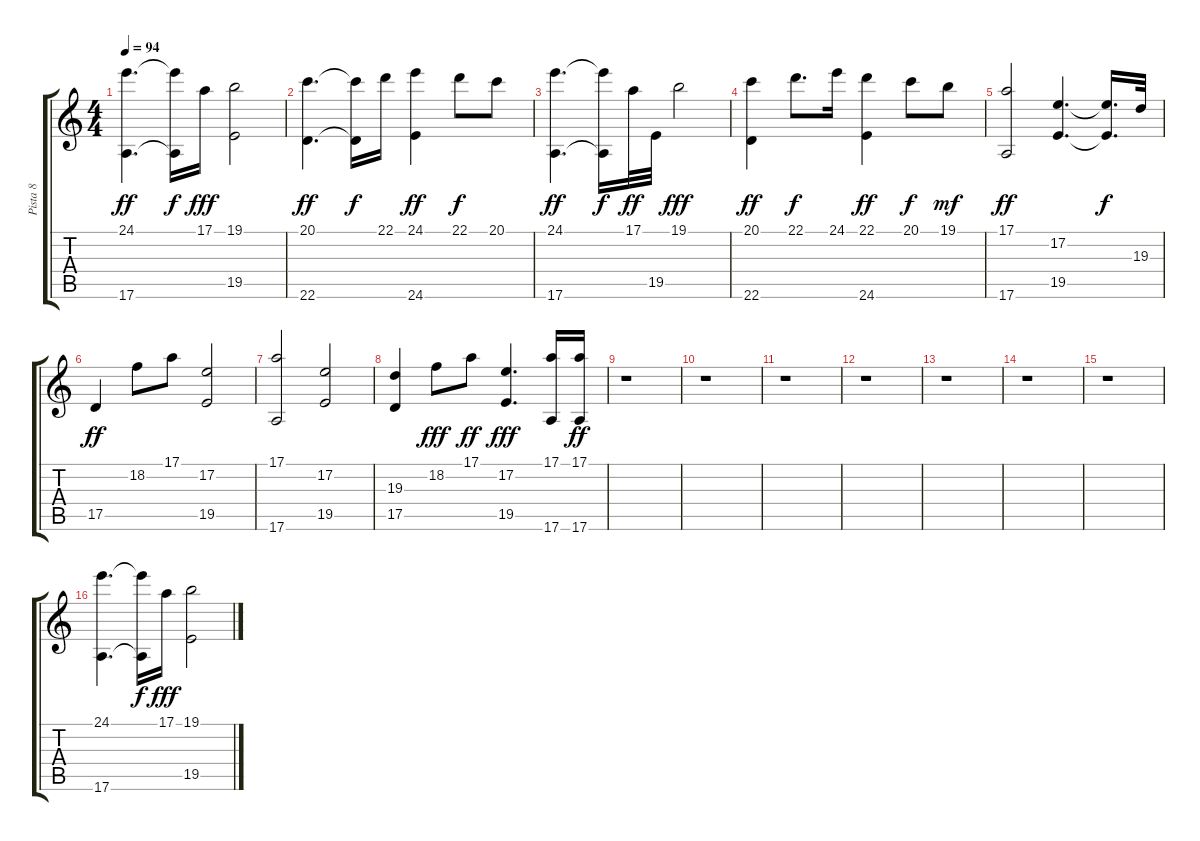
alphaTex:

\track ("Pista 8" "Pista 8") {instrument stringensemble1}
\staff {score tabs}
\tuning (E4 B3 G3 D3 A2 E2) {hide}
\ts (4 4)
\tempo 94
\clef g2
\ks c
(24.1 17.6).4{d dy ff} (24.1{t} 17.6{t}).16{dy f} 17.1.16{dy fff} (19.1 19.5).2 |
(20.1 22.6).4{d dy ff} (20.1{t} 22.6{t}).16{dy f} 22.1.16 (24.1 24.6).4{dy ff} 22.1.8{dy f} 20.1.8 |
(24.1 17.6).4{d dy ff} (24.1{t} 17.6{t}).16{dy f} 17.1.32{dy ff} 19.5.32 19.1.2{dy fff} |
(20.1 22.6).4{dy ff} 22.1.8{d dy f} 24.1.16 (22.1 24.6).4{dy ff} 20.1.8{dy f} 19.1.8{dy mf} |
(17.1 17.6).2{dy ff} (17.2 19.5).4{d} (17.2{t} 19.5{t}).16{d dy f} 19.3.32 |
17.5.4{dy ff} 18.2.8 17.1.8 (17.2 19.5).2 |
(17.1 17.6).2 (17.2 19.5).2 |
(19.3 17.5).4 18.2.8{dy fff} 17.1.8{dy ff} (17.2 19.5).4{d dy fff} (17.1 17.6).16 (17.1 17.6).16{dy ff} |
r.1 |
r.1 |
r.1 |
r.1 |
r.1 |
r.1 |
r.1 |
(24.1 17.6).4{d} (24.1{t} 17.6{t}).16{dy f} 17.1.16{dy fff} (19.1 19.5).2
